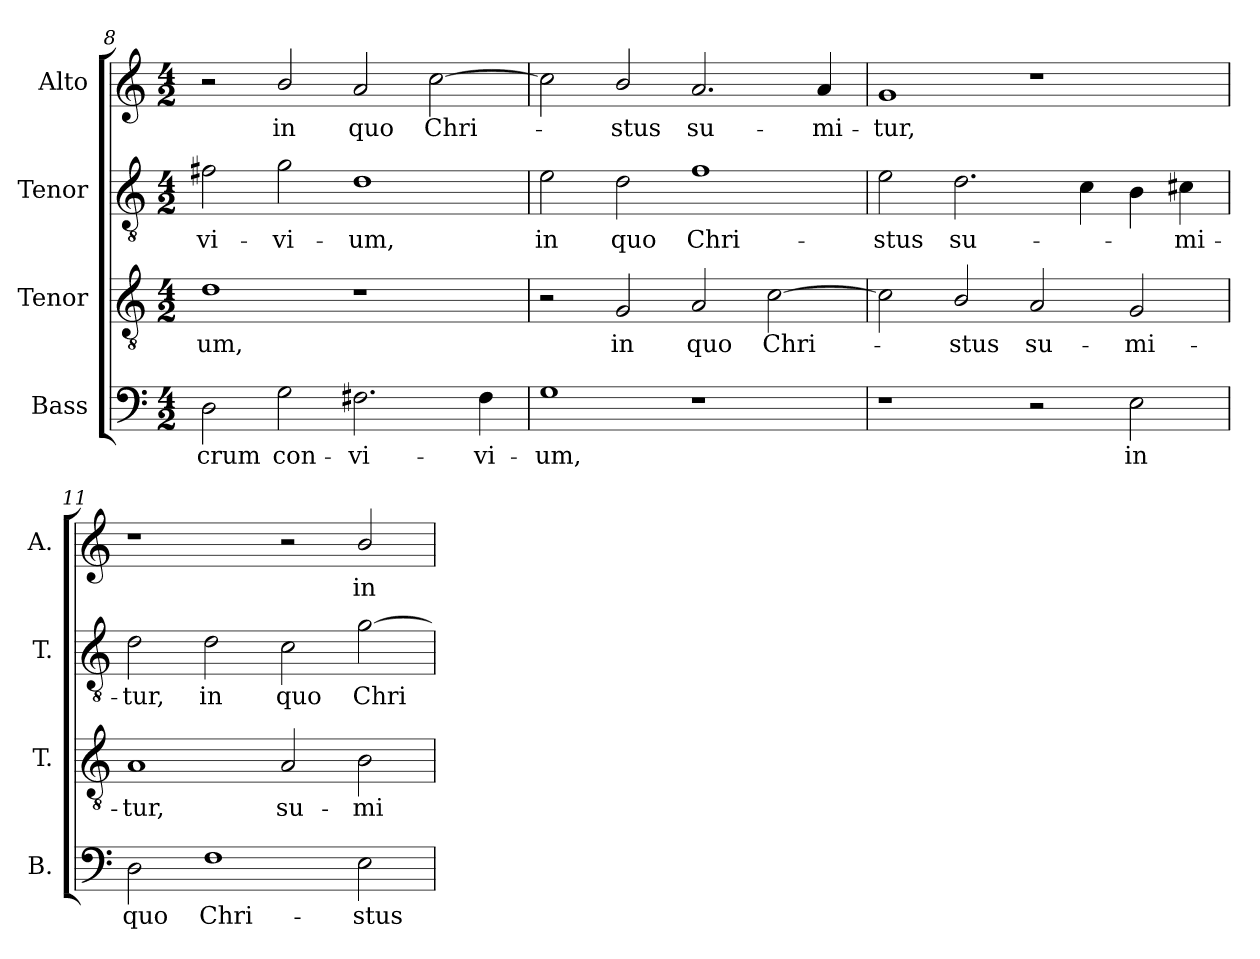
**kern	**text	**kern	**text	**kern	**text	**kern	**text
*part4	*part4	*part3	*part3	*part2	*part2	*part1	*part1
*staff4	*staff4	*staff3	*staff3	*staff2	*staff2	*staff1	*staff1
*I"Bass	*	*I"Tenor	*	*I"Tenor	*	*I"Alto	*
*I'B.	*	*I'T.	*	*I'T.	*	*I'A.	*
*clefF4	*	*clefGv2	*	*clefGv2	*	*clefG2	*
*	*	*ITrd7c12	*	*ITrd7c12	*	*	*
*k[]	*	*k[]	*	*k[]	*	*k[]	*
*C:	*	*C:	*	*C:	*	*C:	*
*M4/2	*	*M4/2	*	*M4/2	*	*M4/2	*
=8	=8	=8	=8	=8	=8	=8	=8
!	!LO:LY:b:color=#000000	!	!	!	!	!	!
!	!	!	!LO:LY:b:color=#000000	!	!	!	!
!	!	!	!	!	!LO:LY:b:color=#000000	!	!
2Di\	-crum	1Di	-um,	2F#Xi\	-vi-	2r	.
!	!LO:LY:b:color=#000000	!	!	!	!	!	!
!	!	!	!	!	!LO:LY:b:color=#000000	!	!
!	!	!	!	!	!	!	!LO:LY:b:color=#000000
2Gi\	con-	.	.	2Gi\	-vi-	2bi/	in
!	!LO:LY:b:color=#000000	!	!	!	!	!	!
!	!	!	!	!	!LO:LY:b:color=#000000	!	!
!	!	!	!	!	!	!	!LO:LY:b:color=#000000
2.F#Xi\	-vi-	1r	.	1Di	-um,	2ai/	quo
!	!	!	!	!	!	!	!LO:LY:b:color=#000000
.	.	.	.	.	.	[2cci\	Chri-
!	!LO:LY:b:color=#000000	!	!	!	!	!	!
4F#i\	-vi-	.	.	.	.	.	.
=9	=9	=9	=9	=9	=9	=9	=9
!	!LO:LY:b:color=#000000	!	!	!	!	!	!
!	!	!	!	!	!LO:LY:b:color=#000000	!	!
1Gi	-um,	2r	.	2Ei\	in	2cci\]	.
!	!	!	!LO:LY:b:color=#000000	!	!	!	!
!	!	!	!	!	!LO:LY:b:color=#000000	!	!
!	!	!	!	!	!	!	!LO:LY:b:color=#000000
.	.	2GGi/	in	2Di\	quo	2bi/	-stus
!	!	!	!LO:LY:b:color=#000000	!	!	!	!
!	!	!	!	!	!LO:LY:b:color=#000000	!	!
!	!	!	!	!	!	!	!LO:LY:b:color=#000000
1r	.	2AAi/	quo	1Fi	Chri-	2.ai/	su-
!	!	!	!LO:LY:b:color=#000000	!	!	!	!
.	.	[2Ci\	Chri-	.	.	.	.
!	!	!	!	!	!	!	!LO:LY:b:color=#000000
.	.	.	.	.	.	4ai/	-mi-
!!LO:LB:g=z
=10	=10	=10	=10	=10	=10	=10	=10
!	!	!	!	!	!LO:LY:b:color=#000000	!	!
!	!	!	!	!	!	!	!LO:LY:b:color=#000000
1r	.	2Ci\]	.	2Ei\	-stus	1gi	-tur,
!	!	!	!LO:LY:b:color=#000000	!	!	!	!
!	!	!	!	!	!LO:LY:b:color=#000000	!	!
.	.	2BBi/	-stus	2.Di\	su-	.	.
!	!	!	!LO:LY:b:color=#000000	!	!	!	!
2r	.	2AAi/	su-	.	.	1r	.
.	.	.	.	4Ci\	.	.	.
!	!LO:LY:b:color=#000000	!	!	!	!	!	!
!	!	!	!LO:LY:b:color=#000000	!	!	!	!
2Ei\	in	2GGi/	-mi-	4BBi\	.	.	.
!	!	!	!	!	!LO:LY:b:color=#000000	!	!
.	.	.	.	4C#Xi\	-mi-	.	.
=11	=11	=11	=11	=11	=11	=11	=11
!	!LO:LY:b:color=#000000	!	!	!	!	!	!
!	!	!	!LO:LY:b:color=#000000	!	!	!	!
!	!	!	!	!	!LO:LY:b:color=#000000	!	!
2Di\	quo	1AAi	-tur,	2Di\	-tur,	1r	.
!	!LO:LY:b:color=#000000	!	!	!	!	!	!
!	!	!	!	!	!LO:LY:b:color=#000000	!	!
1Fi	Chri-	.	.	2Di\	in	.	.
!	!	!	!LO:LY:b:color=#000000	!	!	!	!
!	!	!	!	!	!LO:LY:b:color=#000000	!	!
.	.	2AAi/	su-	2Ci\	quo	2r	.
!	!LO:LY:b:color=#000000	!	!	!	!	!	!
!	!	!	!LO:LY:b:color=#000000	!	!	!	!
!	!	!	!	!	!LO:LY:b:color=#000000	!	!
!	!	!	!	!	!	!	!LO:LY:b:color=#000000
2Ei\	-stus	2BBi\	-mi-	[2Gi\	Chri-	2bi/	in
=	=	=	=	=	=	=	=
*-	*-	*-	*-	*-	*-	*-	*-
